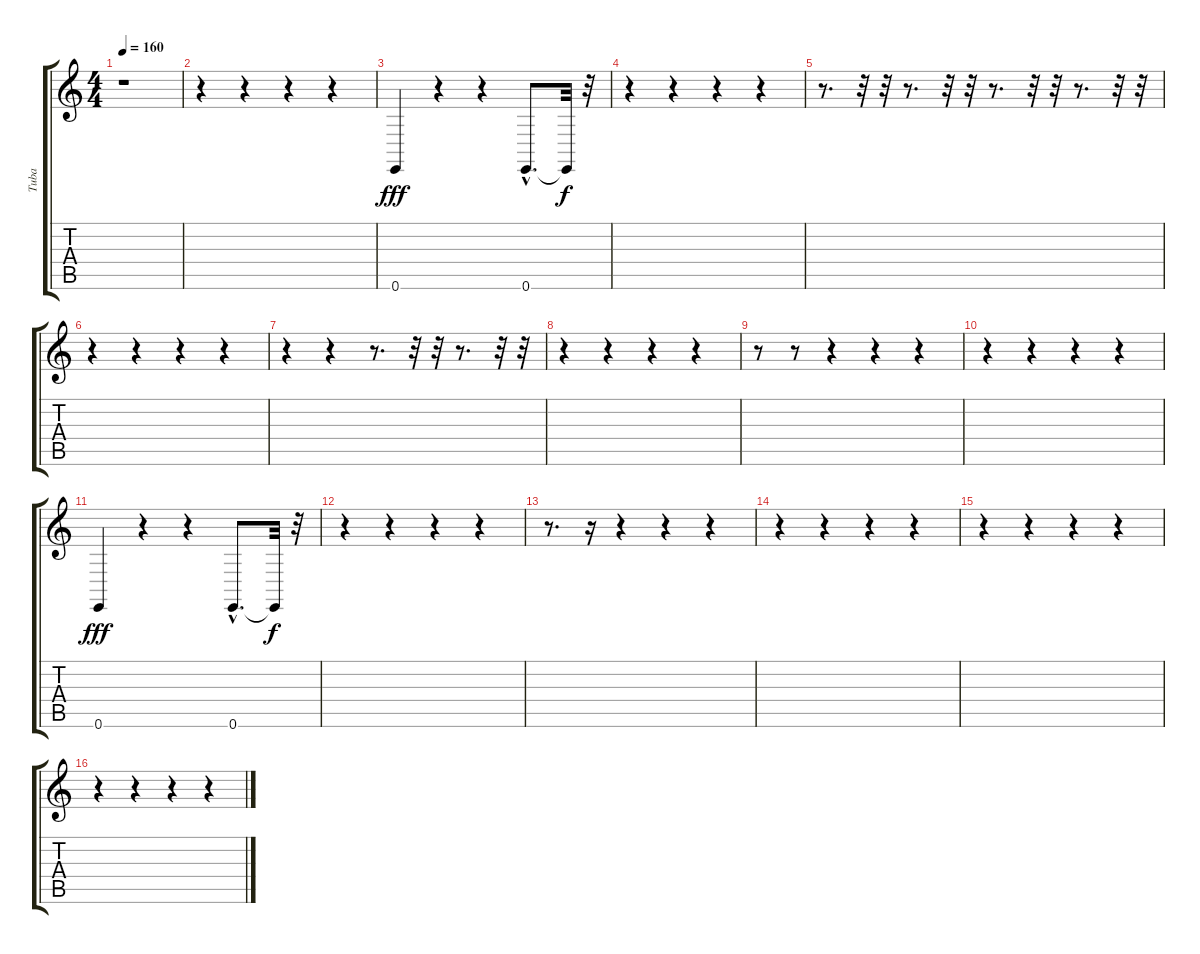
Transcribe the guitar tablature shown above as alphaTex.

\track ("Tuba" "Tuba") {instrument tuba}
\staff {score tabs}
\tuning (E4 B3 G3 D3 A2 E2) {hide}
\ts (4 4)
\tempo 160
\clef g2
\ks c
r.1{dy fff} |
r.4 r.4 r.4 r.4 |
0.6.4 r.4 r.4 0.6{hac}.8{d} 0.6{t}.32{dy f} r.32 |
r.4 r.4 r.4 r.4 |
r.8{d} r.32 r.32 r.8{d} r.32 r.32 r.8{d} r.32 r.32 r.8{d} r.32 r.32 |
r.4 r.4 r.4 r.4 |
r.4 r.4 r.8{d} r.32 r.32 r.8{d} r.32 r.32 |
r.4 r.4 r.4 r.4 |
r.8 r.8 r.4 r.4 r.4 |
r.4 r.4 r.4 r.4 |
0.6.4{dy fff} r.4 r.4 0.6{hac}.8{d} 0.6{t}.32{dy f} r.32 |
r.4 r.4 r.4 r.4 |
r.8{d} r.16 r.4 r.4 r.4 |
r.4 r.4 r.4 r.4 |
r.4 r.4 r.4 r.4 |
r.4 r.4 r.4 r.4
